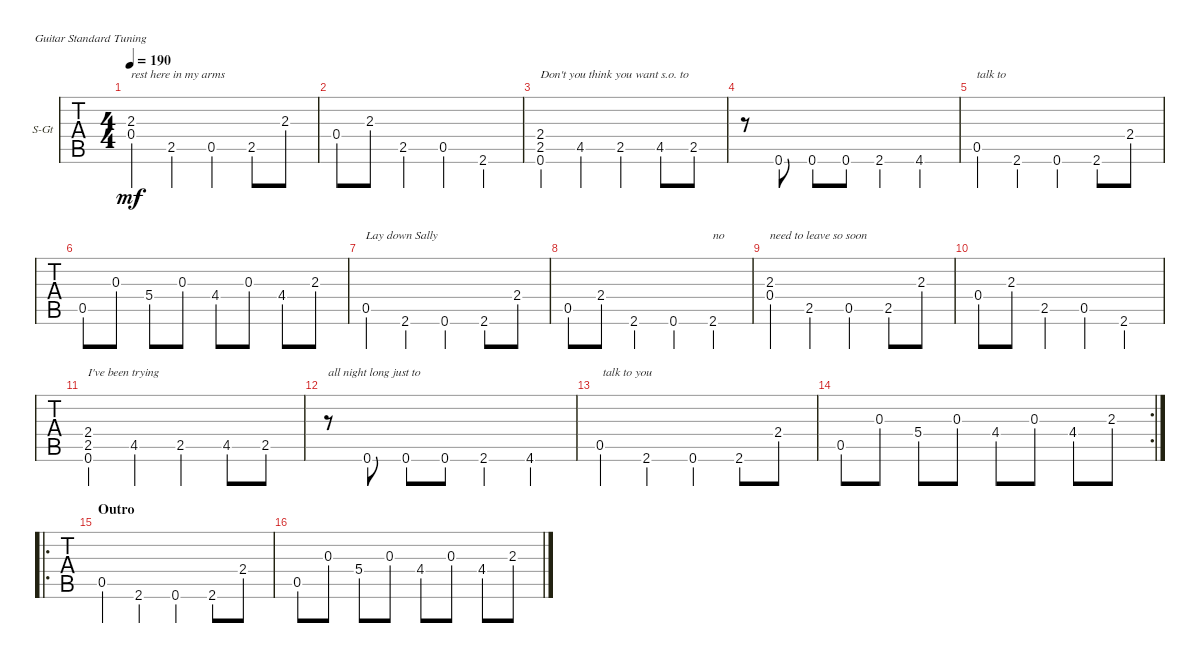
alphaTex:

\defaultSystemsLayout 4
\bracketExtendMode groupsimilarinstruments
\firstSystemTrackNameOrientation horizontal
\otherSystemsTrackNameOrientation horizontal
\track ("Guitar 1" "S-Gt") {instrument acousticguitarsteel}
\staff {tabs}
\tuning (E4 B3 G3 D3 A2 E2)
\ts (4 4)
\tempo 190
\clef g2
\ks c
(2.3 0.4).4{txt "rest here in my arms" dy mf} 2.5.4 0.5.4 2.5.8 2.3.8 |
0.4.8 2.3.8 2.5.4 0.5.4 2.6.4 |
(2.4 2.5 0.6).4{txt "Don't you think you want s.o. to "} 4.5.4 2.5.4 4.5.8 2.5.8 |
r.8 0.6.8 0.6.8 0.6.8 2.6.4 4.6.4 |
0.5.4{txt "talk to "} 2.6.4 0.6.4 2.6.8 2.4.8 |
0.5.8 0.3.8 5.4.8 0.3.8 4.4.8 0.3.8 4.4.8 2.3.8 |
0.5.4{txt "Lay down Sally"} 2.6.4 0.6.4 2.6.8 2.4.8 |
0.5.8 2.4.8 2.6.4 0.6.4 2.6.4{txt "no"} |
(2.3 0.4).4{txt "need to leave so soon"} 2.5.4 0.5.4 2.5.8 2.3.8 |
0.4.8 2.3.8 2.5.4 0.5.4 2.6.4 |
(2.4 2.5 0.6).4{txt "I've been trying"} 4.5.4 2.5.4 4.5.8 2.5.8 |
r.8{txt "all night long just to"} 0.6.8 0.6.8 0.6.8 2.6.4 4.6.4 |
0.5.4{txt " talk to you "} 2.6.4 0.6.4 2.6.8 2.4.8 |
\rc 2
0.5.8 0.3.8 5.4.8 0.3.8 4.4.8 0.3.8 4.4.8 2.3.8 |
\ro
\section ("" "Outro")
0.5.4 2.6.4 0.6.4 2.6.8 2.4.8 |
0.5.8 0.3.8 5.4.8 0.3.8 4.4.8 0.3.8 4.4.8 2.3.8
